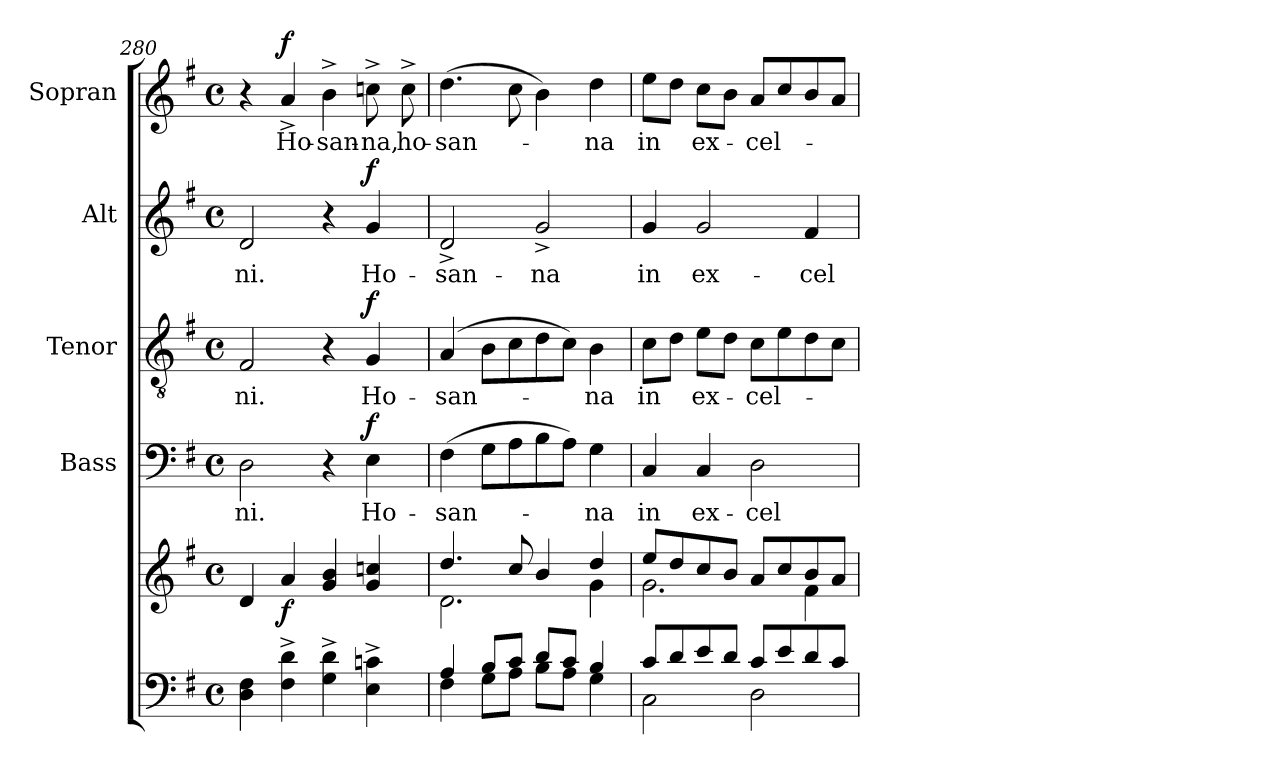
**kern	**kern	**dynam	**kern	**text	**dynam	**kern	**text	**dynam	**kern	**text	**dynam	**kern	**text	**dynam
*part5	*part5	*part5	*part4	*part4	*part4	*part3	*part3	*part3	*part2	*part2	*part2	*part1	*part1	*part1
*staff6	*staff5	*staff5/6	*staff4	*staff4	*staff4	*staff3	*staff3	*staff3	*staff2	*staff2	*staff2	*staff1	*staff1	*staff1
*	*	*	*I"Bass	*	*	*I"Tenor	*	*	*I"Alt	*	*	*I"Sopran	*	*
*	*	*	*I'B.	*	*	*I'T.	*	*	*I'A.	*	*	*I'S.	*	*
*clefF4	*clefG2	*	*clefF4	*	*	*clefGv2	*	*	*clefG2	*	*	*clefG2	*	*
*k[f#]	*k[f#]	*	*k[f#]	*	*	*k[f#]	*	*	*k[f#]	*	*	*k[f#]	*	*
*G:	*G:	*	*G:	*	*	*G:	*	*	*G:	*	*	*G:	*	*
*M4/4	*M4/4	*	*M4/4	*	*	*M4/4	*	*	*M4/4	*	*	*M4/4	*	*
*met(c)	*met(c)	*	*met(c)	*	*	*met(c)	*	*	*met(c)	*	*	*met(c)	*	*
=280	=280	=280	=280	=280	=280	=280	=280	=280	=280	=280	=280	=280	=280	=280
!	!	!	!	!LO:LY:b	!	!	!LO:LY:b	!	!	!LO:LY:b	!	!	!	!
4D\ 4F#\	4d/	.	2D\	-ni.	.	2F#/	-ni.	.	2d/	-ni.	.	4r	.	.
!	!	!LO:DY:b	!	!	!	!	!	!	!	!	!	!	!LO:LY:b	!LO:DY:a
4F#\^> 4d\^>	4a/	f	.	.	.	.	.	.	.	.	.	4a^</	Ho-	f
!	!	!	!	!	!	!	!	!	!	!	!	!	!LO:LY:b	!
4G\^> 4d\^>	4g/ 4b/	.	4r	.	.	4r	.	.	4r	.	.	4b^>\	-san-	.
!	!	!	!	!LO:LY:b	!LO:DY:a	!	!LO:LY:b	!LO:DY:a	!	!LO:LY:b	!LO:DY:a	!	!LO:LY:b	!
4E\^> 4cn\^>	4g/ 4ccn/	.	4E\	Ho-	f	4G/	Ho-	f	4g/	Ho-	f	8ccn^>\	-na,	.
!	!	!	!	!	!	!	!	!	!	!	!	!	!LO:LY:b	!
.	.	.	.	.	.	.	.	.	.	.	.	8cc^>\	ho-	.
!!LO:LB:g=z
=281	=281	=281	=281	=281	=281	=281	=281	=281	=281	=281	=281	=281	=281	=281
*^	*^	*	*	*	*	*	*	*	*	*	*	*	*	*
!	!	!	!	!	!	!LO:LY:b	!	!	!LO:LY:b	!	!	!LO:LY:b	!	!	!LO:LY:b	!
4A/	4F#\	4.dd/	2.d\	.	(>4F#\	-san-	.	(4A/	-san-	.	2d^</	-san-	.	(>4.dd\	-san-	.
8B/L	8G\L	.	.	.	8G\L	.	.	8B\L	.	.	.	.	.	.	.	.
8c/J	8A\J	8cc/	.	.	8A\	.	.	8c\	.	.	.	.	.	8cc\	.	.
!	!	!	!	!	!	!	!	!	!	!	!	!LO:LY:b	!	!	!	!
8d/L	8B\L	4b/	.	.	8B\	.	.	8d\	.	.	2g^</	-na	.	4b\)	.	.
8c/J	8A\J	.	.	.	8A\J)	.	.	8c\J)	.	.	.	.	.	.	.	.
!	!	!	!	!	!	!LO:LY:b	!	!	!LO:LY:b	!	!	!	!	!	!LO:LY:b	!
4B/	4G\	4dd/	4g\	.	4G\	-na	.	4B\	-na	.	.	.	.	4dd\	-na	.
=282	=282	=282	=282	=282	=282	=282	=282	=282	=282	=282	=282	=282	=282	=282	=282	=282
!	!	!	!	!	!	!LO:LY:b	!	!	!LO:LY:b	!	!	!LO:LY:b	!	!	!LO:LY:b	!
8c/L	2C\	8ee/L	2.g\	.	4C/	in	.	8c\L	in	.	4g/	in	.	8ee\L	in	.
8d/	.	8dd/	.	.	.	.	.	8d\J	.	.	.	.	.	8dd\J	.	.
!	!	!	!	!	!	!LO:LY:b	!	!	!LO:LY:b	!	!	!LO:LY:b	!	!	!LO:LY:b	!
8e/	.	8cc/	.	.	4C/	ex-	.	8e\L	ex-	.	2g/	ex-	.	8cc\L	ex-	.
8d/J	.	8b/J	.	.	.	.	.	8d\J	.	.	.	.	.	8b\J	.	.
!	!	!	!	!	!	!LO:LY:b	!	!	!LO:LY:b	!	!	!	!	!	!LO:LY:b	!
8c/L	2D\	8a/L	.	.	2D\	-cel-	.	8c\L	-cel-	.	.	.	.	8a/L	-cel-	.
8e/	.	8cc/	.	.	.	.	.	8e\	.	.	.	.	.	8cc/	.	.
!	!	!	!	!	!	!	!	!	!	!	!	!LO:LY:b	!	!	!	!
8d/	.	8b/	4f#\	.	.	.	.	8d\	.	.	4f#/	-cel-	.	8b/	.	.
8c/J	.	8a/J	.	.	.	.	.	8c\J	.	.	.	.	.	8a/J	.	.
*v	*v	*	*	*	*	*	*	*	*	*	*	*	*	*	*	*
*	*v	*v	*	*	*	*	*	*	*	*	*	*	*	*	*
=	=	=	=	=	=	=	=	=	=	=	=	=	=	=
*-	*-	*-	*-	*-	*-	*-	*-	*-	*-	*-	*-	*-	*-	*-
